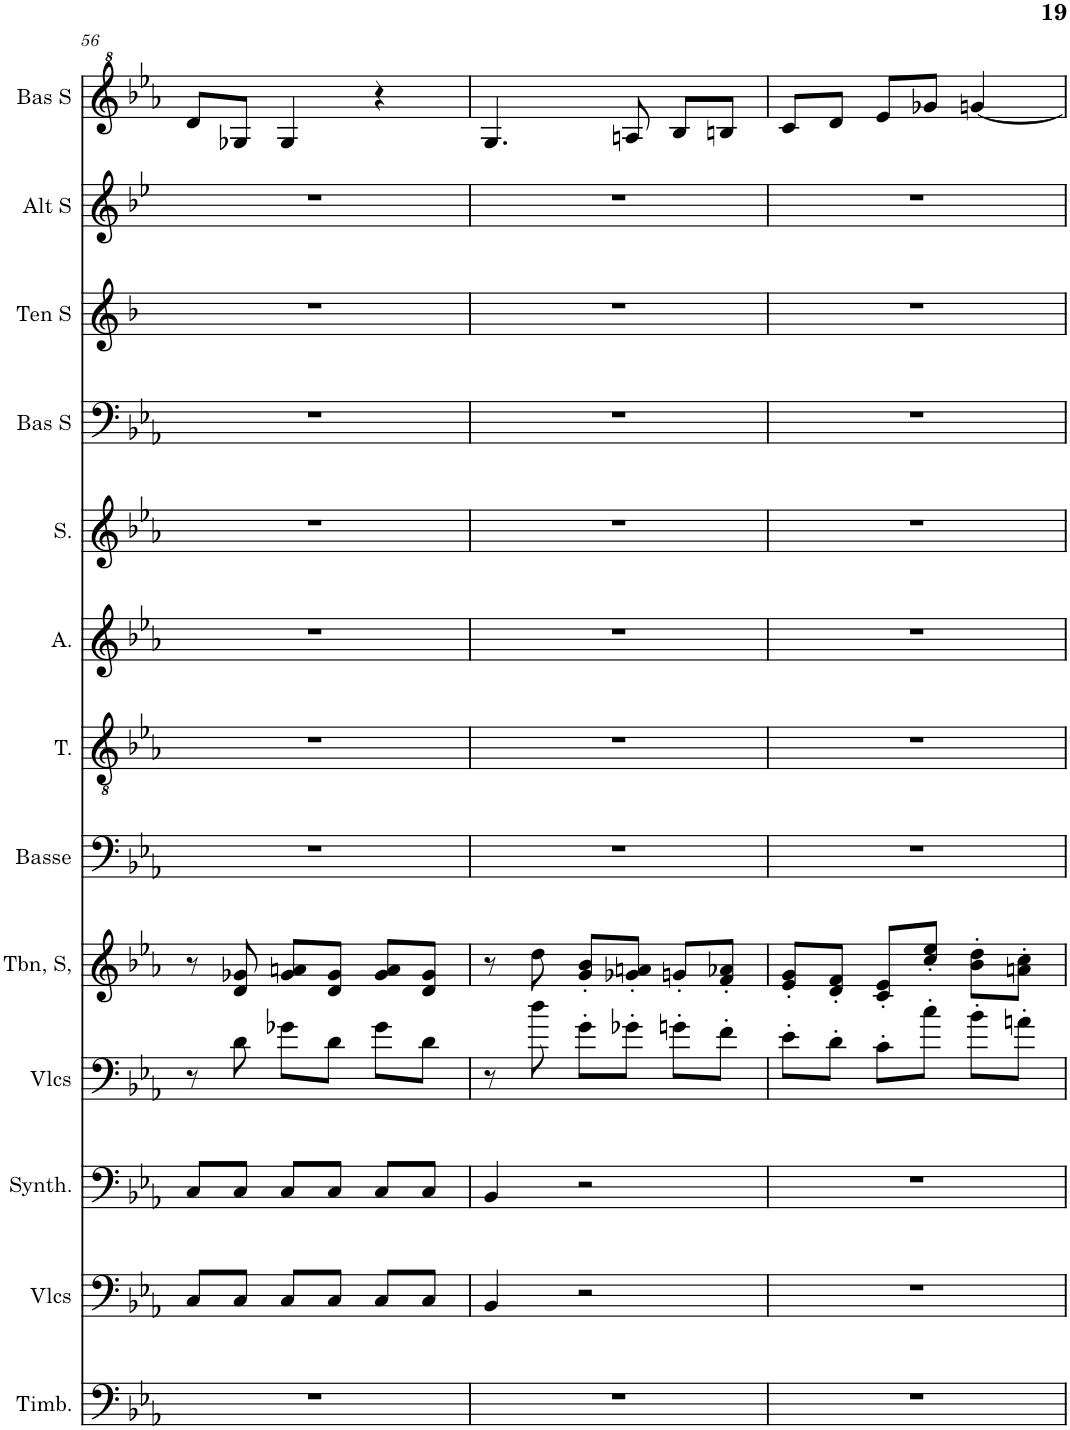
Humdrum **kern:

**kern	**kern	**kern	**kern	**kern	**kern	**kern	**kern	**kern	**kern	**kern	**kern	**kern
*part13	*part12	*part11	*part10	*part9	*part8	*part7	*part6	*part5	*part4	*part3	*part2	*part1
*staff13	*staff12	*staff11	*staff10	*staff9	*staff8	*staff7	*staff6	*staff5	*staff4	*staff3	*staff2	*staff1
*I"Timbales, Staff-1	*I"Violoncelles, D'Bass/Strings, etc	*I"Synthétiseur d'instruments à cordes, Synth strings, etc	*I"Violoncelles, Synth strings 2	*I"Trombone Soprano, 1st violins	*I"Basse	*I"Ténor	*I"Alto	*I"Soprano	*I"Basse Solo	*I"Tenor Solo	*I"Alto Solo	*I"Soprano Solo
*I'Timb.	*I'Vlcs	*I'Synth.	*I'Vlcs	*I'Tbn, S,	*I'Basse	*I'T.	*I'A.	*I'S.	*I'Bas S	*I'Ten S	*I'Alt S	*
!!LO:PB:g=z
*clefF4	*clefF4	*clefF4	*clefF4	*clefG2	*clefF4	*clefGv2	*clefG2	*clefG2	*clefF4	*clefG2	*clefG2	*clefG^2
*	*	*	*	*	*	*	*	*	*	*Trd8c14	*Trd4c7	*
*k[b-e-a-]	*k[b-e-a-]	*k[b-e-a-]	*k[b-e-a-]	*k[b-e-a-]	*k[b-e-a-]	*k[b-e-a-]	*k[b-e-a-]	*k[b-e-a-]	*k[b-e-a-]	*k[b-]	*k[b-e-]	*k[b-e-a-]
*M3/4	*M3/4	*M3/4	*M3/4	*M3/4	*M3/4	*M3/4	*M3/4	*M3/4	*M3/4	*M3/4	*M3/4	*M3/4
=56	=56	=56	=56	=56	=56	=56	=56	=56	=56	=56	=56	=56
2.r	8C/L	8C/L	8r	8r	2.r	2.r	2.r	2.r	2.r	2.r	2.r	8dd/L
.	8C/J	8C/J	8d\	8d/ 8g-X/	.	.	.	.	.	.	.	8g-X/J
.	8C/L	8C/L	8g-X\L	8g-/ 8an/L	.	.	.	.	.	.	.	4g-/
.	8C/J	8C/J	8d\J	8d/ 8g-/J	.	.	.	.	.	.	.	.
.	8C/L	8C/L	8g-\L	8g-/ 8a/L	.	.	.	.	.	.	.	4r
.	8C/J	8C/J	8d\J	8d/ 8g-/J	.	.	.	.	.	.	.	.
=57	=57	=57	=57	=57	=57	=57	=57	=57	=57	=57	=57	=57
2.r	4BB-/	4BB-/	8r	8r	2.r	2.r	2.r	2.r	2.r	2.r	2.r	4.g/
.	.	.	8dd\	8dd\	.	.	.	.	.	.	.	.
.	2r	2r	8g'\L	8g/' 8b-/'L	.	.	.	.	.	.	.	.
.	.	.	8g-X'\J	8g-X/' 8an/'J	.	.	.	.	.	.	.	8an/
.	.	.	8gn'\L	8gn'/L	.	.	.	.	.	.	.	8b-/L
.	.	.	8f'\J	8f/' 8a-X/'J	.	.	.	.	.	.	.	8bn/J
=58	=58	=58	=58	=58	=58	=58	=58	=58	=58	=58	=58	=58
2.r	2.r	2.r	8e-'\L	8e-/' 8g/'L	2.r	2.r	2.r	2.r	2.r	2.r	2.r	8cc/L
.	.	.	8d'\J	8d/' 8f/'J	.	.	.	.	.	.	.	8dd/J
.	.	.	8c'\L	8c/' 8e-/'L	.	.	.	.	.	.	.	8ee-/L
.	.	.	8cc'\J	8cc/' 8ee-/'J	.	.	.	.	.	.	.	8gg-X/J
.	.	.	8b-'\L	8b-\' 8dd\'L	.	.	.	.	.	.	.	[4ggn/
.	.	.	8an'\J	8an\' 8cc\'J	.	.	.	.	.	.	.	.
=	=	=	=	=	=	=	=	=	=	=	=	=
*-	*-	*-	*-	*-	*-	*-	*-	*-	*-	*-	*-	*-
